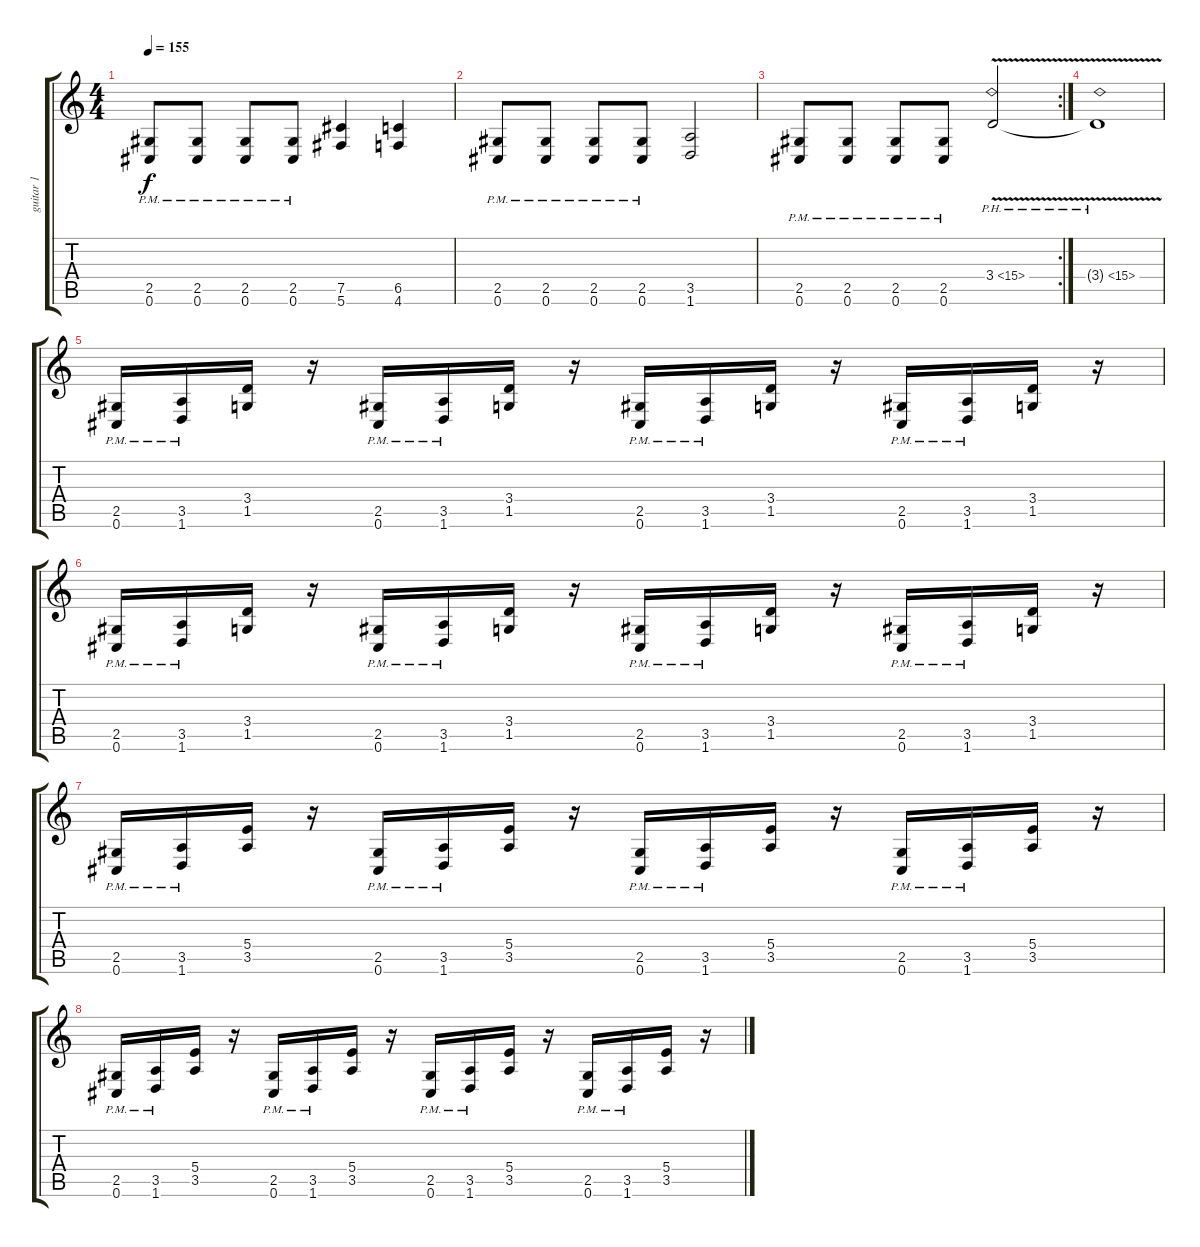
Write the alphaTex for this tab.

\track ("guitar 1" "guitar 1") {instrument distortionguitar}
\staff {score tabs}
\tuning (Db4 Ab3 E3 B2 Gb2 Db2) {hide}
\ts (4 4)
\tempo 155
\clef g2
\ks c
(2.5 0.6{pm}).8{dy f} (2.5 0.6{pm}).8 (2.5 0.6{pm}).8 (2.5 0.6{pm}).8 (7.5 5.6).4 (6.5 4.6).4 |
(2.5 0.6{pm}).8 (2.5 0.6{pm}).8 (2.5 0.6{pm}).8 (2.5 0.6{pm}).8 (3.5 1.6).2 |
\rc 2
(2.5 0.6{pm}).8 (2.5 0.6{pm}).8 (2.5 0.6{pm}).8 (2.5 0.6{pm}).8 3.4{ph 12 v}.2 |
3.4{ph 12 t}.1 |
(2.5{pm} 0.6{pm}).16 (3.5{pm} 1.6{pm}).16 (3.4 1.5).16 r.16 (2.5 0.6{pm}).16 (3.5 1.6{pm}).16 (3.4 1.5).16 r.16 (2.5 0.6{pm}).16 (3.5 1.6{pm}).16 (3.4 1.5).16 r.16 (2.5 0.6{pm}).16 (3.5 1.6{pm}).16 (3.4 1.5).16 r.16 |
(2.5 0.6{pm}).16 (3.5 1.6{pm}).16 (3.4 1.5).16 r.16 (2.5 0.6{pm}).16 (3.5 1.6{pm}).16 (3.4 1.5).16 r.16 (2.5 0.6{pm}).16 (3.5 1.6{pm}).16 (3.4 1.5).16 r.16 (2.5 0.6{pm}).16 (3.5 1.6{pm}).16 (3.4 1.5).16 r.16 |
(2.5 0.6{pm}).16 (3.5 1.6{pm}).16 (5.4 3.5).16 r.16 (2.5 0.6{pm}).16 (3.5 1.6{pm}).16 (5.4 3.5).16 r.16 (2.5 0.6{pm}).16 (3.5 1.6{pm}).16 (5.4 3.5).16 r.16 (2.5 0.6{pm}).16 (3.5 1.6{pm}).16 (5.4 3.5).16 r.16 |
(2.5 0.6{pm}).16 (3.5 1.6{pm}).16 (5.4 3.5).16 r.16 (2.5 0.6{pm}).16 (3.5 1.6{pm}).16 (5.4 3.5).16 r.16 (2.5 0.6{pm}).16 (3.5 1.6{pm}).16 (5.4 3.5).16 r.16 (2.5 0.6{pm}).16 (3.5 1.6{pm}).16 (5.4 3.5).16 r.16
